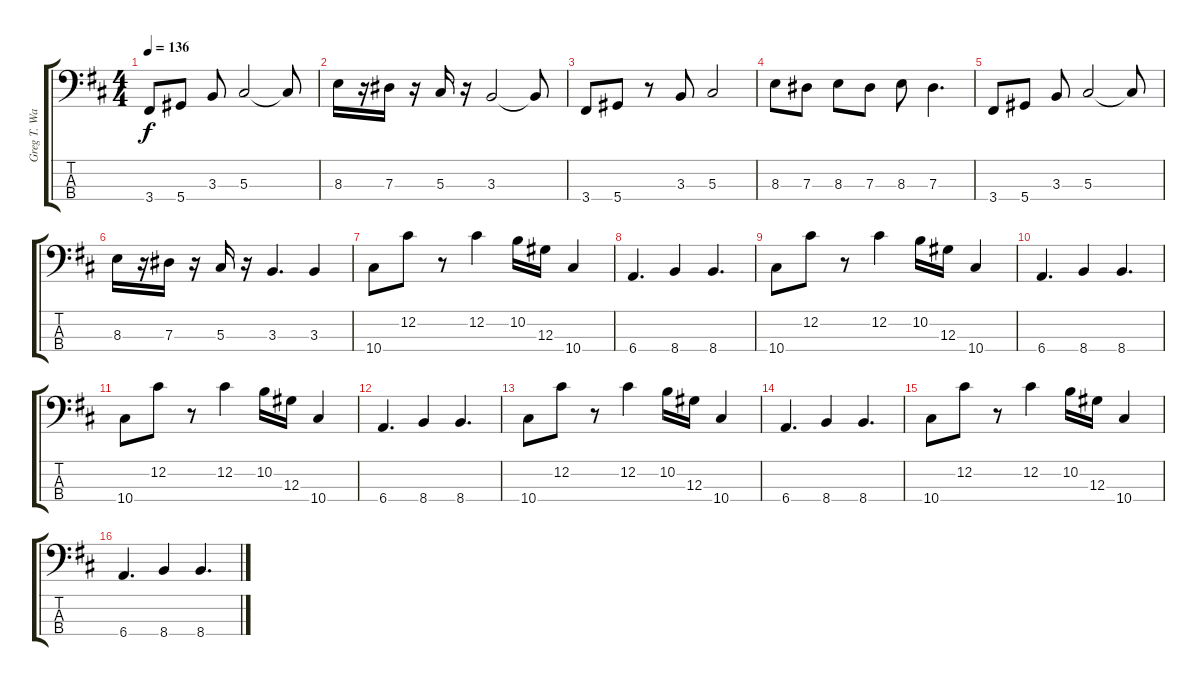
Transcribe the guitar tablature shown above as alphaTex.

\track ("Greg T. Walker Bass" "Greg T. Wa") {instrument electricbassfinger}
\staff {score tabs}
\tuning (Gb2 Db2 Ab1 Eb1) {hide}
\ts (4 4)
\tempo 136
\clef f4
\ks d
3.4.8{dy f} 5.4.8 3.3.8 5.3.2 5.3{t}.8 |
8.3.16 r.16 7.3.16 r.16 5.3.16 r.16 3.3.2 3.3{t}.8 |
3.4.8 5.4.8 r.8 3.3.8 5.3.2 |
8.3.8 7.3.8 8.3.8 7.3.8 8.3.8 7.3.4{d} |
3.4.8 5.4.8 3.3.8 5.3.2 5.3{t}.8 |
8.3.16 r.16 7.3.16 r.16 5.3.16 r.16 3.3.4{d} 3.3.4 |
10.4.8 12.2.8 r.8 12.2.4 10.2.16 12.3.16 10.4.4 |
6.4.4{d} 8.4.4 8.4.4{d} |
10.4.8 12.2.8 r.8 12.2.4 10.2.16 12.3.16 10.4.4 |
6.4.4{d} 8.4.4 8.4.4{d} |
10.4.8 12.2.8 r.8 12.2.4 10.2.16 12.3.16 10.4.4 |
6.4.4{d} 8.4.4 8.4.4{d} |
10.4.8 12.2.8 r.8 12.2.4 10.2.16 12.3.16 10.4.4 |
6.4.4{d} 8.4.4 8.4.4{d} |
10.4.8 12.2.8 r.8 12.2.4 10.2.16 12.3.16 10.4.4 |
6.4.4{d} 8.4.4 8.4.4{d}
